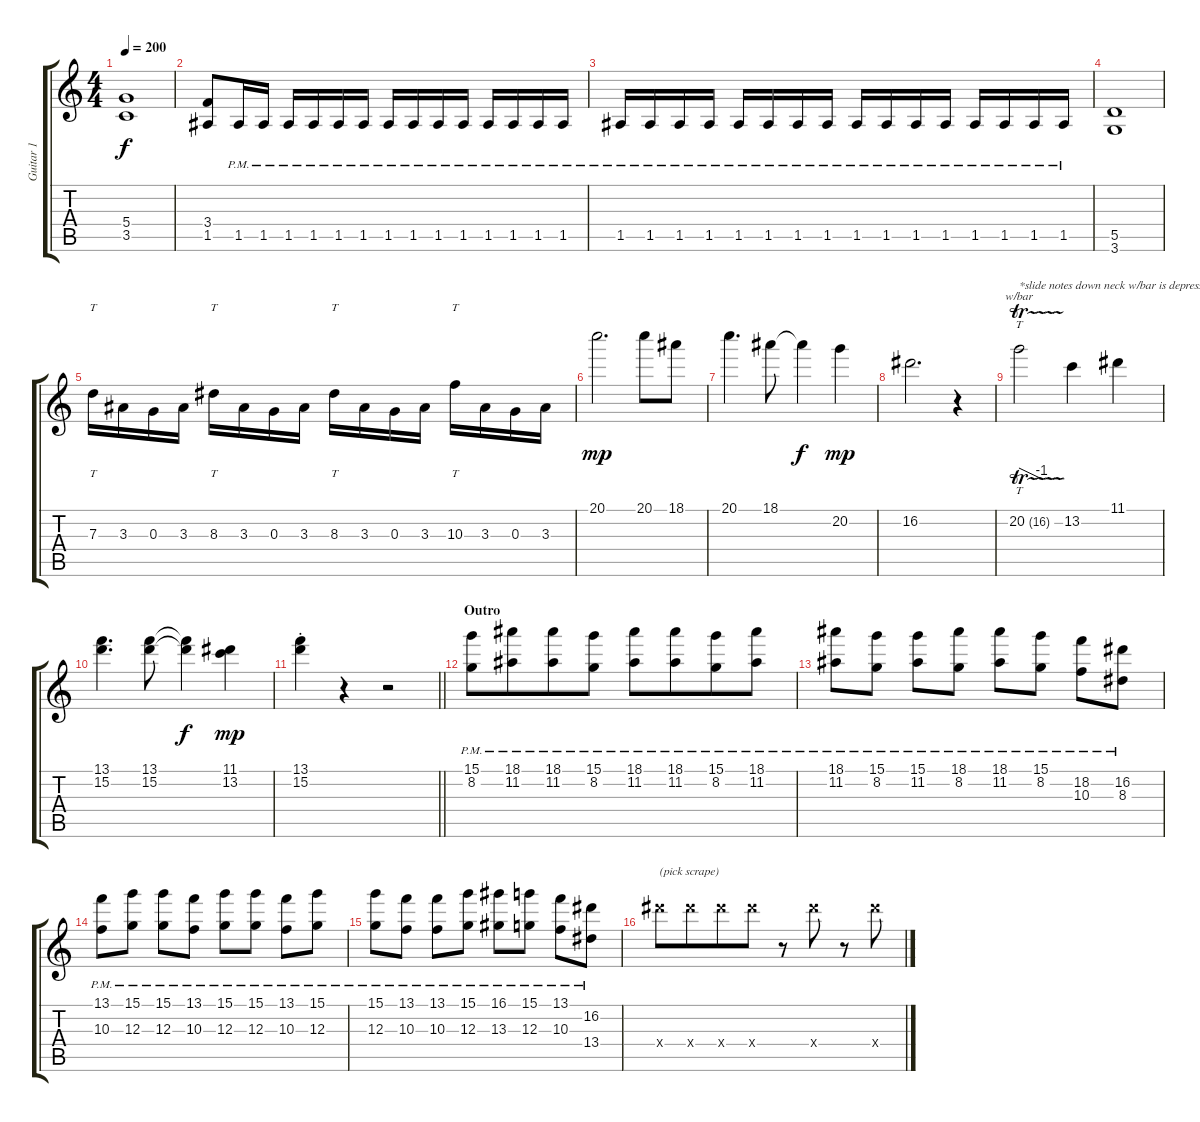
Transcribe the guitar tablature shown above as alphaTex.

\track ("Guitar 1" "Guitar 1") {instrument distortionguitar}
\staff {score tabs}
\tuning (E4 B3 G3 D3 A2 E2) {hide}
\ts (4 4)
\tempo 200
\clef g2
\ks c
(5.4{t} 3.5{t}).1{dy f} |
(3.4 1.5).8 1.5{pm}.16 1.5{pm}.16 1.5{pm}.16 1.5{pm}.16 1.5{pm}.16 1.5{pm}.16 1.5{pm}.16 1.5{pm}.16 1.5{pm}.16 1.5{pm}.16 1.5{pm}.16 1.5{pm}.16 1.5{pm}.16 1.5{pm}.16 |
1.5{pm}.16 1.5{pm}.16 1.5{pm}.16 1.5{pm}.16 1.5{pm}.16 1.5{pm}.16 1.5{pm}.16 1.5{pm}.16 1.5{pm}.16 1.5{pm}.16 1.5{pm}.16 1.5{pm}.16 1.5{pm}.16 1.5{pm}.16 1.5{pm}.16 1.5{pm}.16 |
(5.5 3.6).1 |
7.3.16{tt} 3.3.16 0.3.16 3.3.16 8.3.16{tt} 3.3.16 0.3.16 3.3.16 8.3.16{tt} 3.3.16 0.3.16 3.3.16 10.3.16{tt} 3.3.16 0.3.16 3.3.16 |
20.1.2{d dy mp} 20.1.8 18.1.8 |
20.1.4{d} 18.1.8 18.1{t}.4{dy f} 20.2.4{dy mp} |
16.2.2{d} r.4 |
20.2{tr (16 16)}.2{tt tbe (custom default 0 0 30 -4 60 -4) txt "*slide notes down neck w/bar is depressed"} 13.2.4 11.1.4 |
(13.1 15.2).4{d} (13.1 15.2).8 (13.1{t} 15.2{t}).4{dy f} (11.1 13.2).4{dy mp} |
\barLineRight lightlight
(13.1 15.2{st}).4 r.4 r.2 |
\section ("" "Outro")
(15.1{pm} 8.2{pm}).8 (18.1{pm} 11.2{pm}).8{beam merge} (18.1{pm} 11.2{pm}).8 (15.1{pm} 8.2{pm}).8 (18.1{pm} 11.2{pm}).8 (18.1{pm} 11.2{pm}).8{beam merge} (15.1{pm} 8.2{pm}).8 (18.1{pm} 11.2{pm}).8 |
(18.1{pm} 11.2{pm}).8 (15.1{pm} 8.2{pm}).8 (15.1{pm} 11.2{pm}).8 (18.1{pm} 8.2{pm}).8 (18.1{pm} 11.2{pm}).8 (15.1{pm} 8.2{pm}).8 (18.2{pm} 10.3{pm}).8 (16.2{pm} 8.3{pm}).8 |
(13.1{pm} 10.3{pm}).8 (15.1{pm} 12.3{pm}).8 (15.1{pm} 12.3{pm}).8 (13.1{pm} 10.3{pm}).8 (15.1{pm} 12.3{pm}).8 (15.1{pm} 12.3{pm}).8 (13.1{pm} 10.3{pm}).8 (15.1{pm} 12.3{pm}).8 |
(15.1{pm} 12.3{pm}).8 (13.1{pm} 10.3{pm}).8 (13.1{pm} 10.3{pm}).8 (15.1{pm} 12.3{pm}).8 (16.1{pm} 13.3{pm}).8 (15.1{pm} 12.3{pm}).8 (13.1{pm} 10.3{pm}).8 (16.2{pm} 13.4{pm}).8 |
25.4{x}.8{txt "(pick scrape)"} 25.4{x}.8{beam merge} 25.4{x}.8 25.4{x}.8 r.8 25.4{x}.8 r.8 25.4{x}.8
